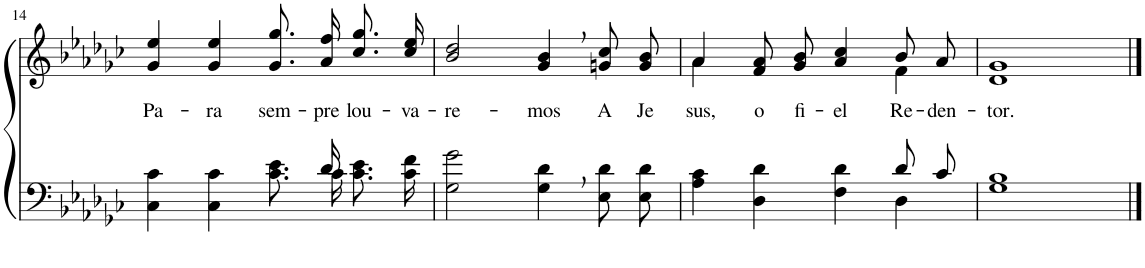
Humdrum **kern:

**kern	**kern	**text
*part2	*part1	*part1
*staff2	*staff1	*staff1
*I"Parte III e IV	*I"Parte I e II	*
!!LO:PB:g=z
*clefF4	*clefG2	*
*Trd2c3	*Trd2c3	*
*k[b-e-a-d-g-c-]	*k[b-e-a-d-g-c-]	*
*M4/4	*M4/4	*
*met(c)	*met(c)	*
=14	=14	=14
*^	*	*
!	!	!	!LO:LY:b
2ryy	4C-\ 4c-\	4g-/ 4ee-/	-Pa-
!	!	!	!LO:LY:b
.	4C-\ 4c-\	4g-/ 4ee-/	-ra
!	!	!	!LO:LY:b
8.ryy	8.c-\ 8.e-\L	8.g-\ 8.gg-\L	sem-
!	!	!	!LO:LY:b
16d-/	16c-\Jk	16a-\ 16ff\Jk	-pre
!	!	!	!LO:LY:b
4ryy	8.c-\ 8.e-\L	8.cc-\ 8.gg-\L	lou-
!	!	!	!LO:LY:b
.	16c-\ 16f\Jk	16cc-\ 16ee-\Jk	-va-
=15	=15	=15	=15
!	!	!	!LO:LY:b
*v	*v	*	*
2G-\ 2g-\	2b-/ 2dd-/	-re-
!	!	!LO:LY:b
4G-\, 4d-\,	4g-/, 4b-/,	-mos
!	!	!LO:LY:b
8E-\ 8d-\L	8gn/ 8cc-/L	A
!	!	!LO:LY:b
8E-\ 8d-\J	8g/ 8b-/J	Je-
=16	=16	=16
*^	*^	*
!	!	!	!	!LO:LY:b
2.ryy	4A-\ 4c-\	4a-/	4a-\	sus,
!	!	!	!	!LO:LY:b
.	4D-\ 4d-\	8f/ 8a-/L	2ryy	o
!	!	!	!	!LO:LY:b
.	.	8g-/ 8b-/J	.	fi-
!	!	!	!	!LO:LY:b
.	4F\ 4d-\	4a-/ 4cc-/	.	-el
!	!	!	!	!LO:LY:b
8d-/L	4D-\	8b-/L	4f\	Re-
!	!	!	!	!LO:LY:b
8c-/J	.	8a-/J	.	-den-
*v	*v	*	*	*
*	*v	*v	*
=17	=17	=17
!	!	!LO:LY:b
1G- 1B-	1d- 1g-	-tor.
==	==	==
*-	*-	*-
